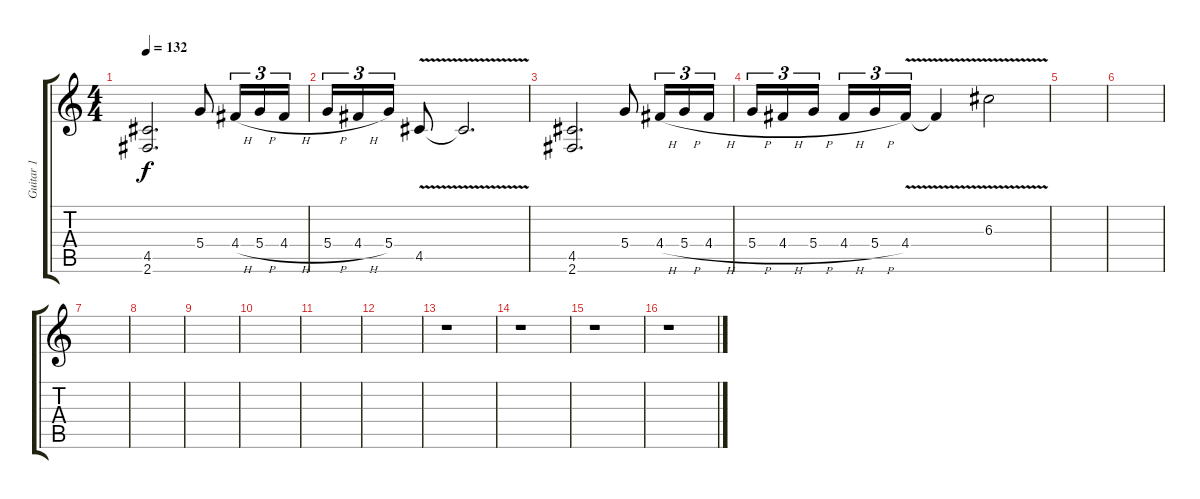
\track ("Guitar 1" "Guitar 1") {instrument distortionguitar}
\staff {score tabs}
\tuning (E4 B3 G3 D3 A2 E2) {hide}
\ts (4 4)
\tempo 132
\clef g2
\ks c
(4.5 2.6).2{d dy f} 5.4.8 4.4{h}.16{tu (3 2)} 5.4{h}.16{tu (3 2)} 4.4{h}.16{tu (3 2)} |
5.4{h}.16{tu (3 2)} 4.4{h}.16{tu (3 2)} 5.4.16{tu (3 2)} 4.5{v}.8 4.5{t}.2{d} |
(4.5 2.6).2{d} 5.4.8 4.4{h}.16{tu (3 2)} 5.4{h}.16{tu (3 2)} 4.4{h}.16{tu (3 2)} |
5.4{h}.16{tu (3 2)} 4.4{h}.16{tu (3 2)} 5.4{h}.16{tu (3 2) beam splitsecondary} 4.4{h}.16{tu (3 2)} 5.4{h}.16{tu (3 2)} 4.4{v}.16{tu (3 2)} 4.4{t}.4 6.3{v}.2 |
|
|
|
|
|
|
|
|
r.1 |
r.1 |
r.1 |
r.1
